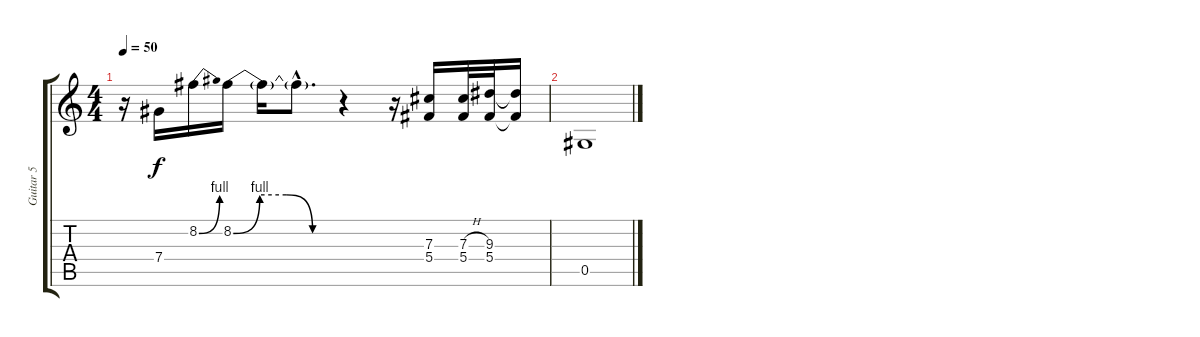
\track ("Guitar 5" "Guitar 5") {instrument overdrivenguitar}
\staff {score tabs}
\tuning (Eb4 Bb3 Gb3 Db3 Ab2 Eb2) {hide}
\ts (4 4)
\tempo 50
\clef g2
\ks c
r.16{dy f} 7.4.16 8.2{be (bend 0 0 60 4)}.16 8.2{be (custom 0 0 15 4 30 4 45 0 60 0)}.16 8.2{t}.16 8.2{hac t}.8{d} r.4 r.16 (7.3 5.4).16 (7.3{h} 5.4).32 (9.3 5.4).32 (9.3{t} 5.4{t}).16 |
0.5.1
